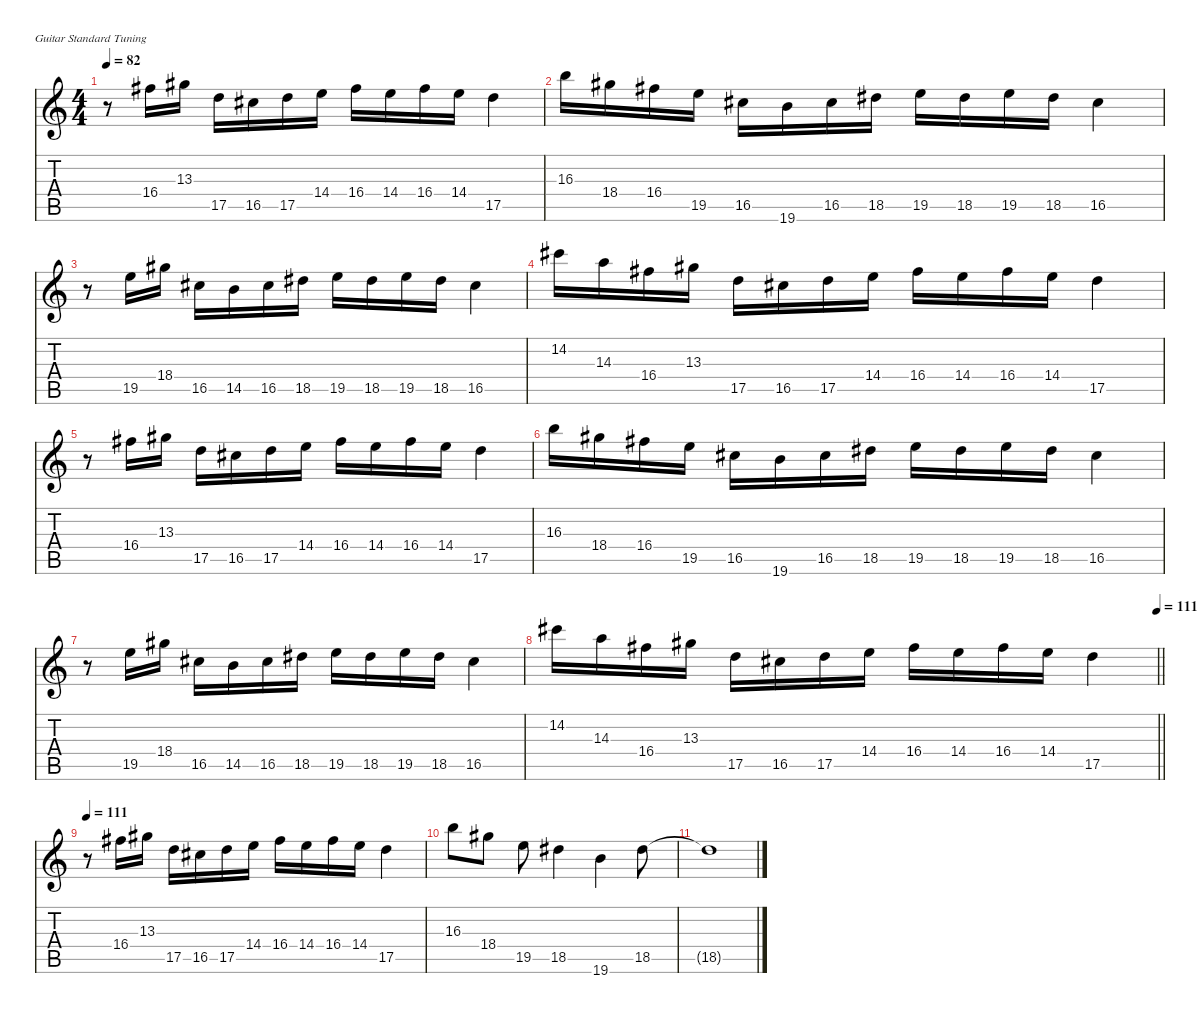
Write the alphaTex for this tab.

\defaultSystemsLayout 4
\hideDynamics
\bracketExtendMode nobrackets
\singleTrackTrackNamePolicy hidden
\multiTrackTrackNamePolicy hidden
\firstSystemTrackNameMode fullname
\firstSystemTrackNameOrientation horizontal
\otherSystemsTrackNameOrientation horizontal
\track ("Harmonics" "el.guit.") {instrument electricguitarclean}
\staff {score tabs}
\tuning (E4 B3 G3 D3 A2 E2)
\ts (4 4)
\tempo 82
\clef g2
\ks c
r.8{dy mf beam Down} 16.4{acc #}.16{beam Down} 13.3{acc #}.16{beam Down} 17.5.16{beam Down} 16.5{acc #}.16{beam Down} 17.5.16{beam Down} 14.4.16{beam Down} 16.4{acc #}.16{beam Down} 14.4.16{beam Down} 16.4{acc #}.16{beam Down} 14.4.16{beam Down} 17.5.4{beam Down} |
16.3.16{beam Down} 18.4{acc #}.16{beam Down} 16.4{acc #}.16{beam Down} 19.5.16{beam Down} 16.5{acc #}.16{beam Down} 19.6.16{beam Down} 16.5{acc #}.16{beam Down} 18.5{acc #}.16{beam Down} 19.5.16{beam Down} 18.5{acc #}.16{beam Down} 19.5.16{beam Down} 18.5{acc #}.16{beam Down} 16.5{acc #}.4{beam Down} |
r.8{beam Down} 19.5.16{beam Down} 18.4{acc #}.16{beam Down} 16.5{acc #}.16{beam Down} 14.5.16{beam Down} 16.5{acc #}.16{beam Down} 18.5{acc #}.16{beam Down} 19.5.16{beam Down} 18.5{acc #}.16{beam Down} 19.5.16{beam Down} 18.5{acc #}.16{beam Down} 16.5{acc #}.4{beam Down} |
14.2{acc #}.16{beam Down} 14.3.16{beam Down} 16.4{acc #}.16{beam Down} 13.3{acc #}.16{beam Down} 17.5.16{beam Down} 16.5{acc #}.16{beam Down} 17.5.16{beam Down} 14.4.16{beam Down} 16.4{acc #}.16{beam Down} 14.4.16{beam Down} 16.4{acc #}.16{beam Down} 14.4.16{beam Down} 17.5.4{beam Down} |
r.8{beam Down} 16.4{acc #}.16{beam Down} 13.3{acc #}.16{beam Down} 17.5.16{beam Down} 16.5{acc #}.16{beam Down} 17.5.16{beam Down} 14.4.16{beam Down} 16.4{acc #}.16{beam Down} 14.4.16{beam Down} 16.4{acc #}.16{beam Down} 14.4.16{beam Down} 17.5.4{beam Down} |
16.3.16{beam Down} 18.4{acc #}.16{beam Down} 16.4{acc #}.16{beam Down} 19.5.16{beam Down} 16.5{acc #}.16{beam Down} 19.6.16{beam Down} 16.5{acc #}.16{beam Down} 18.5{acc #}.16{beam Down} 19.5.16{beam Down} 18.5{acc #}.16{beam Down} 19.5.16{beam Down} 18.5{acc #}.16{beam Down} 16.5{acc #}.4{beam Down} |
r.8{beam Down} 19.5.16{beam Down} 18.4{acc #}.16{beam Down} 16.5{acc #}.16{beam Down} 14.5.16{beam Down} 16.5{acc #}.16{beam Down} 18.5{acc #}.16{beam Down} 19.5.16{beam Down} 18.5{acc #}.16{beam Down} 19.5.16{beam Down} 18.5{acc #}.16{beam Down} 16.5{acc #}.4{beam Down} |
\tempo (111 1)
\barLineRight lightlight
14.2{acc #}.16{beam Down} 14.3.16{beam Down} 16.4{acc #}.16{beam Down} 13.3{acc #}.16{beam Down} 17.5.16{beam Down} 16.5{acc #}.16{beam Down} 17.5.16{beam Down} 14.4.16{beam Down} 16.4{acc #}.16{beam Down} 14.4.16{beam Down} 16.4{acc #}.16{beam Down} 14.4.16{beam Down} 17.5.4{beam Down} |
\tempo 111
r.8{beam Down} 16.4{acc #}.16{beam Down} 13.3{acc #}.16{beam Down} 17.5.16{beam Down} 16.5{acc #}.16{beam Down} 17.5.16{beam Down} 14.4.16{beam Down} 16.4{acc #}.16{beam Down} 14.4.16{beam Down} 16.4{acc #}.16{beam Down} 14.4.16{beam Down} 17.5.4{beam Down} |
16.3.8{beam Down} 18.4{acc #}.8{beam Down} 19.5.8{beam Down} 18.5{acc #}.4{beam Down} 19.6.4{beam Down} 18.5{acc #}.8{beam Down} |
18.5{t acc #}.1{beam Down}
